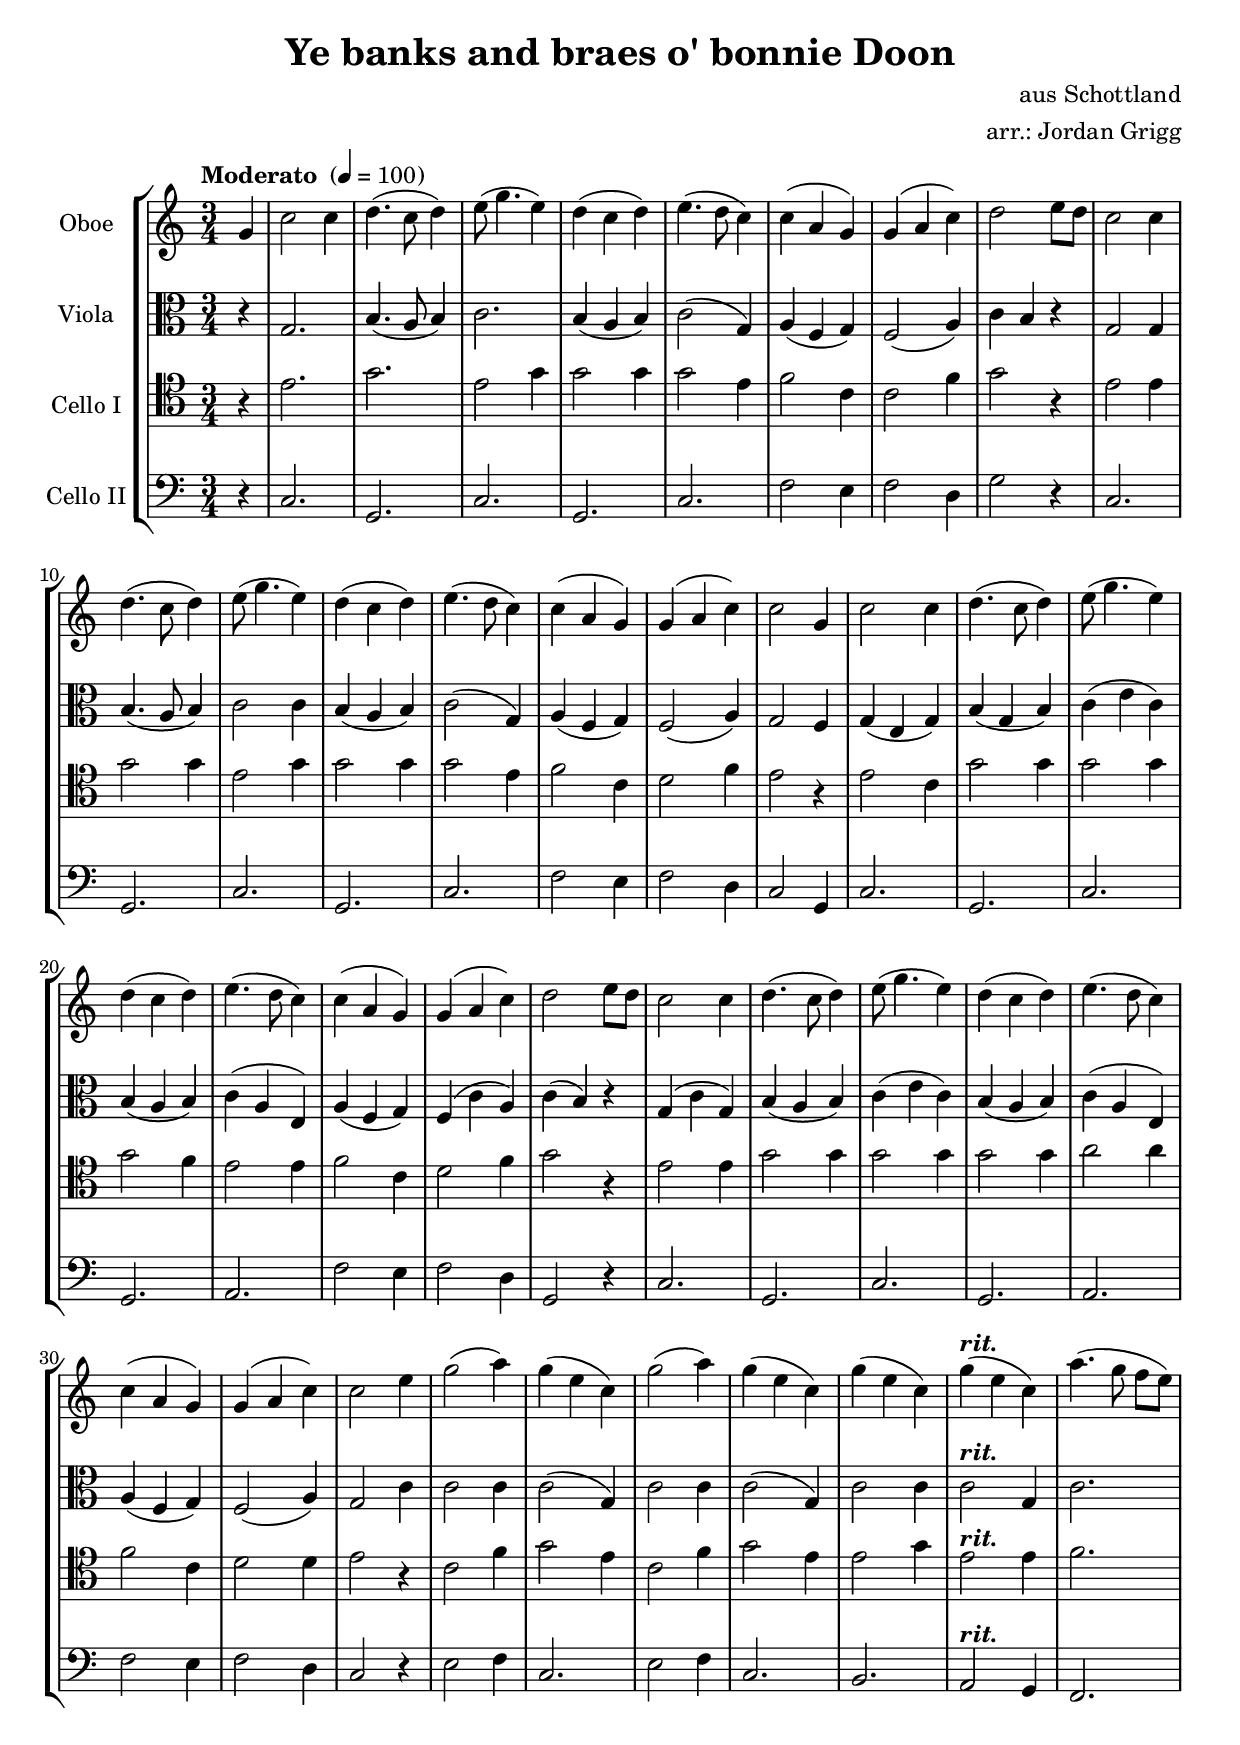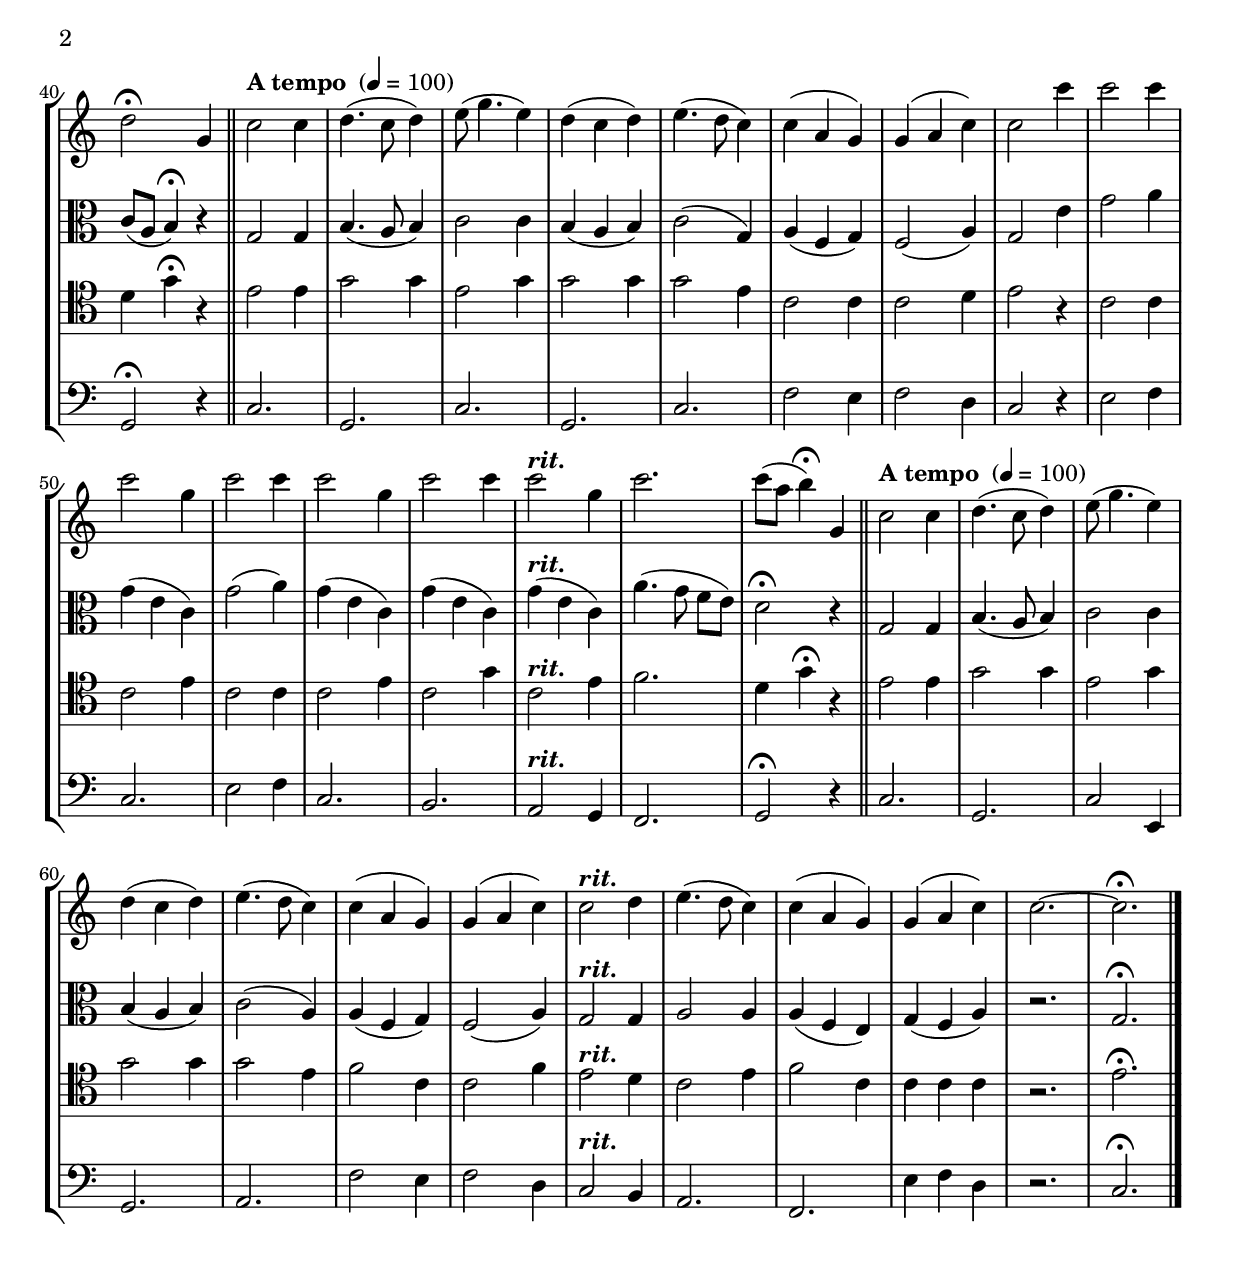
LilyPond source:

\version "2.14.2"
\include "deutsch.ly"

#(set-global-staff-size 20.5)

\header {
  title = "Ye banks and braes o' bonnie Doon"
  composer = "aus Schottland"
  arranger = "arr.: Jordan Grigg"
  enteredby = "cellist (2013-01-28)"
}

voiceconsts = {
 \key c \major
 \time 3/4
% \numericTimeSignature
 \compressFullBarRests

}

introa = { \tempo "Moderato " 4=100 }
introb = { \tempo "A tempo " 4=100 }
introc = { \tempo "A tempo " 4=100 }

%minstr = "harpsichord"
mihi = "clarinet"
%minstr = "accordion"
milo = "bassoon"

rit = \markup \bold \italic "rit."

va = \relative c'' {
  \voiceconsts

  \introa
  \partial 4 g4
  c2 c4
  d4.( c8 d4)
  e8( g4. e4)
  d( c d)
  e4.( d8 c4)
  c( a g)
  g( a c)

  d2 e8 d
  c2 c4
  d4.( c8 d4)
  e8( g4. e4)
  d( c d)
  e4.( d8 c4)
  c( a g)
  g( a c)

  c2 g4
  c2 c4
  d4.( c8 d4)
  e8( g4. e4)
  d( c d)
  e4.( d8 c4)
  c( a g)
  g( a c)

  d2 e8 d
  c2 c4
  d4.( c8 d4)
  e8( g4. e4)
  d( c d)
  e4.( d8 c4)
  c( a g)
  g( a c)

  c2 e4
  g2( a4)
  g( e c)
  g'2( a4)
  g( e c)
  g'( e c)
  g'(^\rit e c)
  a'4.( g8 f[ e])

  d2\fermata g,4 \bar "||"
  \introb
  c2 c4
  d4.( c8 d4)
  e8( g4. e4)
  d( c d)
  e4.( d8 c4)
  c( a g)
  g( a c)

  c2 c'4
  c2 c4
  c2 g4
  c2 c4
  c2 g4
  c2 c4
  c2^\rit g4
  c2.
  c8( a h4)\fermata g, \bar "||"
  \introc

  c2 c4
  d4.( c8 d4)
  e8( g4. e4)
  d( c d)
  e4.( d8 c4)
  c( a g)

  g( a c)
  c2^\rit d4
  e4.( d8 c4)
  c( a g)
  g( a c)
  c2.~
  c\fermata \bar "|."    
}

vb = \relative c'' {
  \voiceconsts
  \clef "alto"

  \introa
  \partial 4 r4
  g2.
  h4.( a8 h4)
  c2.
  h4( a h)
  c2( g4)
  a( f g)
  f2( a4)
  c h r

  g2 g4
  h4.( a8 h4)
  c2 c4
  h( a h)
  c2( g4)
  a( f g)
  f2( a4)
  g2 f4

  g( e g)
  h( g h)
  c( e c)
  h( a h)
  c( a e)
  a( f g)
  f( c' a)
  c( h) r

  g( c g)
  h( a h)
  c( e c)
  h( a h)
  c( a e)
  a( f g)
  f2( a4)
  g2 c4

  c2 c4
  c2( g4)
  c2 c4
  c2( g4)
  c2 c4
  c2^\rit g4
  c2.
  c8( a h4)\fermata r \bar "||"

  \introb
  g2 g4
  h4.( a8 h4)
  c2 c4
  h( a h)
  c2( g4)
  a( f g)
  f2( a4)
  g2 e'4

  g2 a4
  g( e c)
  g'2( a4)
  g( e c)
  g'( e c)
  g'(^\rit e c)
  a'4.( g8 f[ e])
  d2\fermata r4 \bar "||"

  \introc
  g,2 g4
  h4.( a8 h4)
  c2 c4
  h( a h)
  c2( a4)
  a( f g)

  f2( a4)
  g2^\rit g4
  a2 a4
  a( f e)
  g( f a)
  r2.
  g\fermata \bar "|."
}

vc = \relative c' {
  \voiceconsts
  \clef "tenor"

  \introa
  \partial 4 r4
  e2.
  g
  e2 g4
  g2 g4
  g2 e4
  f2 c4
  c2 f4
  g2 r4
  e2 e4

  g2 g4
  e2 g4
  g2 g4
  g2 e4
  f2 c4
  d2 f4
  e2 r4
  e2 c4
  g'2 g4

  g2 g4
  g2 f4
  e2 e4
  f2 c4
  d2 f4
  g2 r4
  e2 e4
  g2 g4
  g2 g4

  g2 g4
  a2 a4
  f2 c4
  d2 d4
  e2 r4
  c2 f4
  g2 e4
  c2 f4
  g2 e4

  e2 g4
  e2^\rit e4
  f2.
  d4 g\fermata r \bar "||"
  \introb
  e2 e4
  g2 g4
  e2 g4
  g2 g4
  g2 e4

  c2 c4
  c2 d4
  e2 r4
  c2 c4
  c2 e4
  c2 c4
  c2 e4
  c2 g'4
  c,2^\rit e4

  f2.
  d4 g\fermata r \bar "||"
  \introc
  e2 e4
  g2 g4
  e2 g4
  g2 g4
  g2 e4

  f2 c4
  c2 f4
  e2^\rit d4
  c2 e4
  f2 c4
  c c c
  r2.
  e\fermata \bar "|."
}

vd = \relative c {
  \voiceconsts
  \clef "bass"

  \introa
  \partial 4 r4
  c2.
  g
  c
  g
  c
  f2 e4
  f2 d4
  g2 r4
  c,2.
  g

  c
  g
  c
  f2 e4
  f2 d4
  c2 g4
  c2.
  g
  c
  g
  a

  f'2 e4
  f2 d4
  g,2 r4
  c2.
  g
  c
  g
  a
  f'2 e4
  f2 d4

  c2 r4
  e2 f4
  c2.
  e2 f4
  c2.
  h
  a2^\rit g4
  f2.
  g2\fermata r4 \bar "||"

  \introb
  c2.
  g
  c
  g
  c
  f2 e4
  f2 d4
  c2 r4

  e2 f4
  c2.
  e2 f4
  c2.
  h
  a2^\rit g4
  f2.
  g2\fermata r4 \bar "||"

  \introc
  c2.
  g
  c2 e,4
  g2.
  a
  f'2 e4
  f2 d4

  c2^\rit h4
  a2.
  f
  e'4 f d
  r2.
  c\fermata \bar "|."
}


music = \new StaffGroup <<
      \new Staff {
	\set Staff.midiInstrument = \mihi
	\set Staff.instrumentName = #"Oboe"
	\transpose c c { \va }
      }

      \new Staff {
	\set Staff.midiInstrument = \mihi
	\set Staff.instrumentName = #"Viola"
	\transpose c c, { \vb }
      }

      \new Staff {
	\set Staff.midiInstrument = \milo
	\set Staff.instrumentName = #"Cello I"
	\transpose c c { \vc }
      }

      \new Staff {
	\set Staff.midiInstrument = \milo
	\set Staff.instrumentName = #"Cello II"
	\transpose c c { \vd }
      }
>>

\book {
  \score {
    \music
    \layout {}
  }

  \score {
    \unfoldRepeats \music

    \midi {
      \context {
        \Score
      }
    }
  }
}
